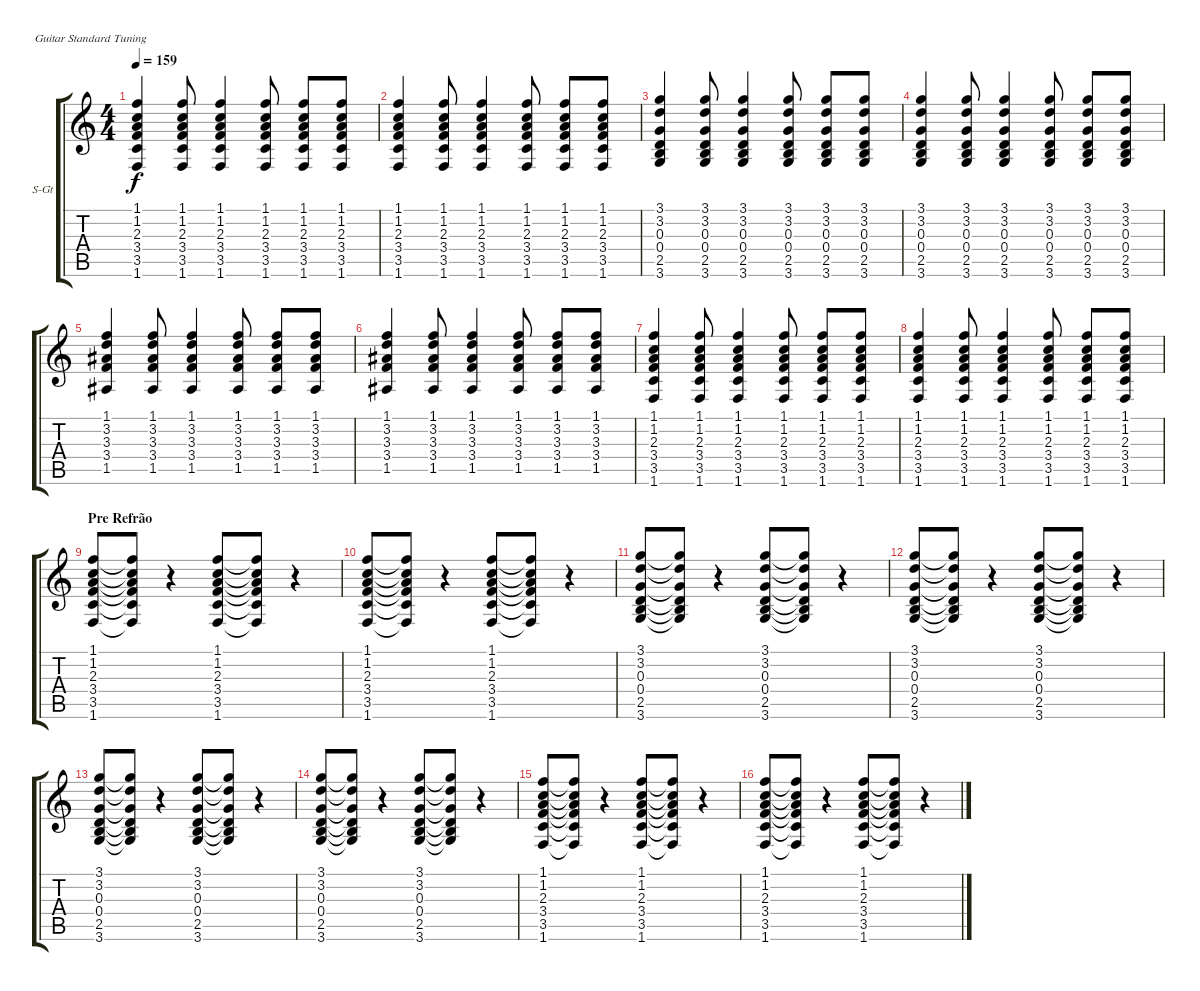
\bracketExtendMode groupsimilarinstruments
\firstSystemTrackNameOrientation horizontal
\otherSystemsTrackNameOrientation horizontal
\track ("Acoustic Guitar" "S-Gt") {instrument acousticguitarsteel}
\staff {score tabs}
\tuning (E4 B3 G3 D3 A2 E2)
\ts (4 4)
\tempo 159
\clef g2
\scale
0.333333
\ks c
(3.4 3.5 1.6 2.3 1.1 1.2).4{dy f} (3.4 3.5 1.6 2.3 1.1 1.2).8 (3.4 3.5 1.6 2.3 1.1 1.2).4 (3.4 3.5 1.6 2.3 1.1 1.2).8 (3.4 3.5 1.6 2.3 1.1 1.2).8 (3.4 3.5 1.6 2.3 1.1 1.2).8 |
\scale
0.333333 (3.4 3.5 1.6 2.3 1.1 1.2).4 (3.4 3.5 1.6 2.3 1.1 1.2).8 (3.4 3.5 1.6 2.3 1.1 1.2).4 (3.4 3.5 1.6 2.3 1.1 1.2).8 (3.4 3.5 1.6 2.3 1.1 1.2).8 (3.4 3.5 1.6 2.3 1.1 1.2).8 |
\scale
0.333333 (0.3 3.6 2.5 0.4 3.2 3.1).4 (0.3 3.6 2.5 0.4 3.2 3.1).8 (0.3 3.6 2.5 0.4 3.2 3.1).4 (0.3 3.6 2.5 0.4 3.2 3.1).8 (0.3 3.6 2.5 0.4 3.2 3.1).8 (0.3 3.6 2.5 0.4 3.2 3.1).8 |
\scale
0.333333 (0.3 3.6 2.5 0.4 3.2 3.1).4 (0.3 3.6 2.5 0.4 3.2 3.1).8 (0.3 3.6 2.5 0.4 3.2 3.1).4 (0.3 3.6 2.5 0.4 3.2 3.1).8 (0.3 3.6 2.5 0.4 3.2 3.1).8 (0.3 3.6 2.5 0.4 3.2 3.1).8 |
\scale
0.333333 (3.3 3.4 1.5 3.2 1.1).4 (3.3 3.4 1.5 3.2 1.1).8 (3.3 3.4 1.5 3.2 1.1).4 (3.3 3.4 1.5 3.2 1.1).8 (3.3 3.4 1.5 3.2 1.1).8 (3.3 3.4 1.5 3.2 1.1).8 |
\scale
0.333333 (3.3 3.4 1.5 3.2 1.1).4 (3.3 3.4 1.5 3.2 1.1).8 (3.3 3.4 1.5 3.2 1.1).4 (3.3 3.4 1.5 3.2 1.1).8 (3.3 3.4 1.5 3.2 1.1).8 (3.3 3.4 1.5 3.2 1.1).8 |
\scale
0.333333 (3.4 3.5 1.6 2.3 1.1 1.2).4 (3.4 3.5 1.6 2.3 1.1 1.2).8 (3.4 3.5 1.6 2.3 1.1 1.2).4 (3.4 3.5 1.6 2.3 1.1 1.2).8 (3.4 3.5 1.6 2.3 1.1 1.2).8 (3.4 3.5 1.6 2.3 1.1 1.2).8 |
\scale
0.333333 (3.4 3.5 1.6 2.3 1.1 1.2).4 (3.4 3.5 1.6 2.3 1.1 1.2).8 (3.4 3.5 1.6 2.3 1.1 1.2).4 (3.4 3.5 1.6 2.3 1.1 1.2).8 (3.4 3.5 1.6 2.3 1.1 1.2).8 (3.4 3.5 1.6 2.3 1.1 1.2).8 |
\section ("" "Pre Refrão")
\scale
0.333333 (3.4 3.5 1.6 2.3 1.2 1.1).8 (3.4{t} 3.5{t} 1.6{t} 2.3{t} 1.2{t} 1.1{t}).8 r.4 (3.4 3.5 1.6 2.3 1.2 1.1).8 (3.4{t} 3.5{t} 1.6{t} 2.3{t} 1.2{t} 1.1{t}).8 r.4 |
\scale
0.333333 (3.4 3.5 1.6 2.3 1.2 1.1).8 (3.4{t} 3.5{t} 1.6{t} 2.3{t} 1.2{t} 1.1{t}).8 r.4 (3.4 3.5 1.6 2.3 1.2 1.1).8 (3.4{t} 3.5{t} 1.6{t} 2.3{t} 1.2{t} 1.1{t}).8 r.4 |
\scale
0.333333 (0.3 3.6 2.5 0.4 3.1 3.2).8 (0.3{t} 3.6{t} 2.5{t} 0.4{t} 3.1{t} 3.2{t}).8 r.4 (0.3 3.6 2.5 0.4 3.1 3.2).8 (0.3{t} 3.6{t} 2.5{t} 0.4{t} 3.1{t} 3.2{t}).8 r.4 |
\scale
0.333333 (0.3 3.6 2.5 0.4 3.1 3.2).8 (0.3{t} 3.6{t} 2.5{t} 0.4{t} 3.1{t} 3.2{t}).8 r.4 (0.3 3.6 2.5 0.4 3.1 3.2).8 (0.3{t} 3.6{t} 2.5{t} 0.4{t} 3.1{t} 3.2{t}).8 r.4 |
\scale
0.333333 (0.3 3.6 2.5 0.4 3.1 3.2).8 (0.3{t} 3.6{t} 2.5{t} 0.4{t} 3.1{t} 3.2{t}).8 r.4 (0.3 3.6 2.5 0.4 3.1 3.2).8 (0.3{t} 3.6{t} 2.5{t} 0.4{t} 3.1{t} 3.2{t}).8 r.4 |
\scale
0.333333 (0.3 3.6 2.5 0.4 3.1 3.2).8 (0.3{t} 3.6{t} 2.5{t} 0.4{t} 3.1{t} 3.2{t}).8 r.4 (0.3 3.6 2.5 0.4 3.1 3.2).8 (0.3{t} 3.6{t} 2.5{t} 0.4{t} 3.1{t} 3.2{t}).8 r.4 |
\scale
0.333333 (3.4 3.5 1.6 2.3 1.2 1.1).8 (3.4{t} 3.5{t} 1.6{t} 2.3{t} 1.2{t} 1.1{t}).8 r.4 (3.4 3.5 1.6 2.3 1.2 1.1).8 (3.4{t} 3.5{t} 1.6{t} 2.3{t} 1.2{t} 1.1{t}).8 r.4 |
\scale
0.333333 (3.4 3.5 1.6 2.3 1.2 1.1).8 (3.4{t} 3.5{t} 1.6{t} 2.3{t} 1.2{t} 1.1{t}).8 r.4 (3.4 3.5 1.6 2.3 1.2 1.1).8 (3.4{t} 3.5{t} 1.6{t} 2.3{t} 1.2{t} 1.1{t}).8 r.4
